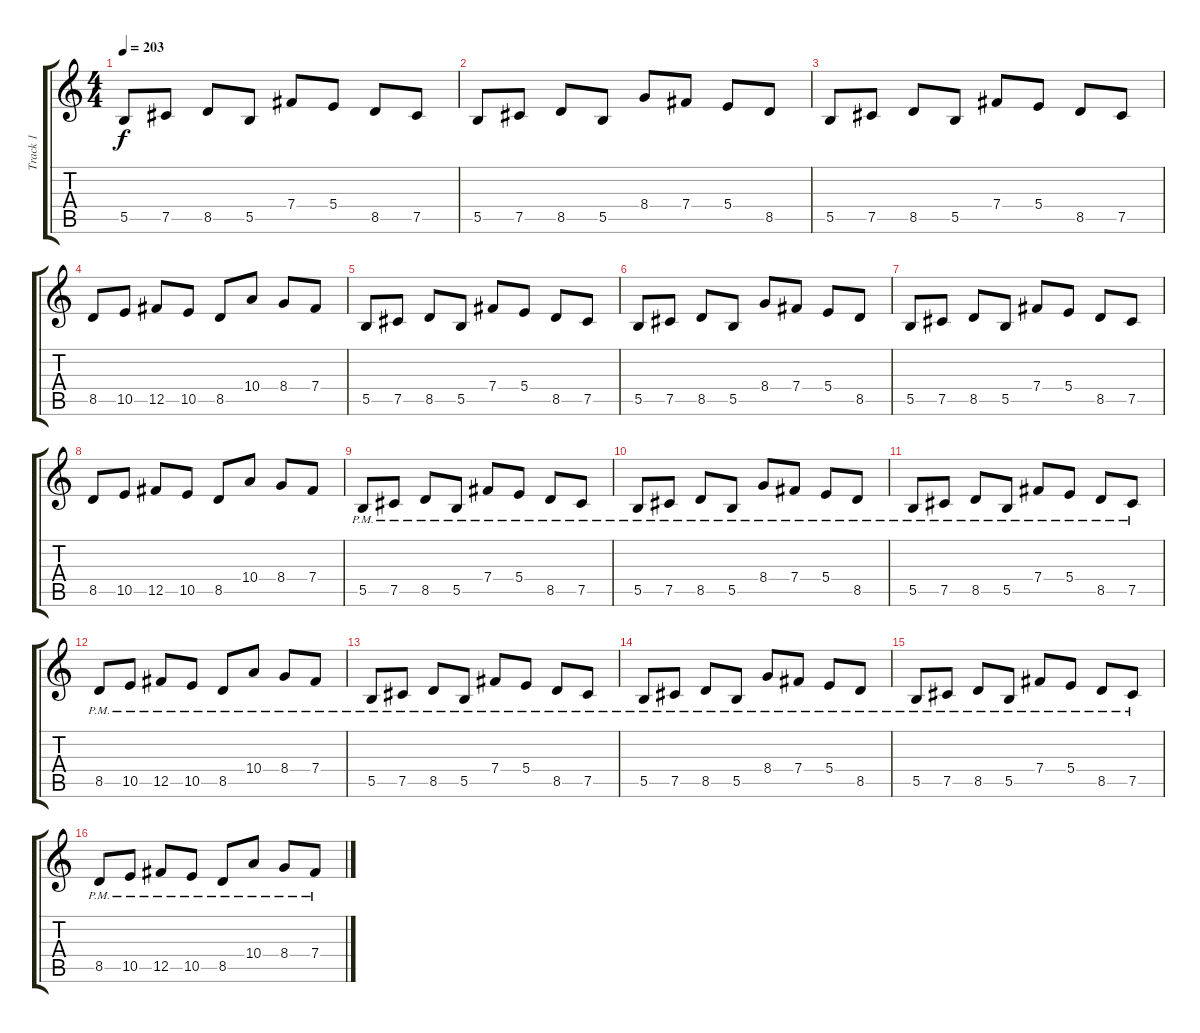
\track ("Track 1" "Track 1") {instrument overdrivenguitar}
\staff {score tabs}
\tuning (Db4 Ab3 E3 B2 Gb2 B1) {hide}
\ts (4 4)
\tempo 203
\clef g2
\ks c
5.5.8{dy f} 7.5.8 8.5.8 5.5.8 7.4.8 5.4.8 8.5.8 7.5.8 |
5.5.8 7.5.8 8.5.8 5.5.8 8.4.8 7.4.8 5.4.8 8.5.8 |
5.5.8 7.5.8 8.5.8 5.5.8 7.4.8 5.4.8 8.5.8 7.5.8 |
8.5.8 10.5.8 12.5.8 10.5.8 8.5.8 10.4.8 8.4.8 7.4.8 |
5.5.8 7.5.8 8.5.8 5.5.8 7.4.8 5.4.8 8.5.8 7.5.8 |
5.5.8 7.5.8 8.5.8 5.5.8 8.4.8 7.4.8 5.4.8 8.5.8 |
5.5.8 7.5.8 8.5.8 5.5.8 7.4.8 5.4.8 8.5.8 7.5.8 |
8.5.8 10.5.8 12.5.8 10.5.8 8.5.8 10.4.8 8.4.8 7.4.8 |
5.5{pm}.8 7.5{pm}.8 8.5{pm}.8 5.5{pm}.8 7.4{pm}.8 5.4{pm}.8 8.5{pm}.8 7.5{pm}.8 |
5.5{pm}.8 7.5{pm}.8 8.5{pm}.8 5.5{pm}.8 8.4{pm}.8 7.4{pm}.8 5.4{pm}.8 8.5{pm}.8 |
5.5{pm}.8 7.5{pm}.8 8.5{pm}.8 5.5{pm}.8 7.4{pm}.8 5.4{pm}.8 8.5{pm}.8 7.5{pm}.8 |
8.5{pm}.8 10.5{pm}.8 12.5{pm}.8 10.5{pm}.8 8.5{pm}.8 10.4{pm}.8 8.4{pm}.8 7.4{pm}.8 |
5.5{pm}.8 7.5{pm}.8 8.5{pm}.8 5.5{pm}.8 7.4{pm}.8 5.4{pm}.8 8.5{pm}.8 7.5{pm}.8 |
5.5{pm}.8 7.5{pm}.8 8.5{pm}.8 5.5{pm}.8 8.4{pm}.8 7.4{pm}.8 5.4{pm}.8 8.5{pm}.8 |
5.5{pm}.8 7.5{pm}.8 8.5{pm}.8 5.5{pm}.8 7.4{pm}.8 5.4{pm}.8 8.5{pm}.8 7.5{pm}.8 |
8.5{pm}.8 10.5{pm}.8 12.5{pm}.8 10.5{pm}.8 8.5{pm}.8 10.4{pm}.8 8.4{pm}.8 7.4{pm}.8
